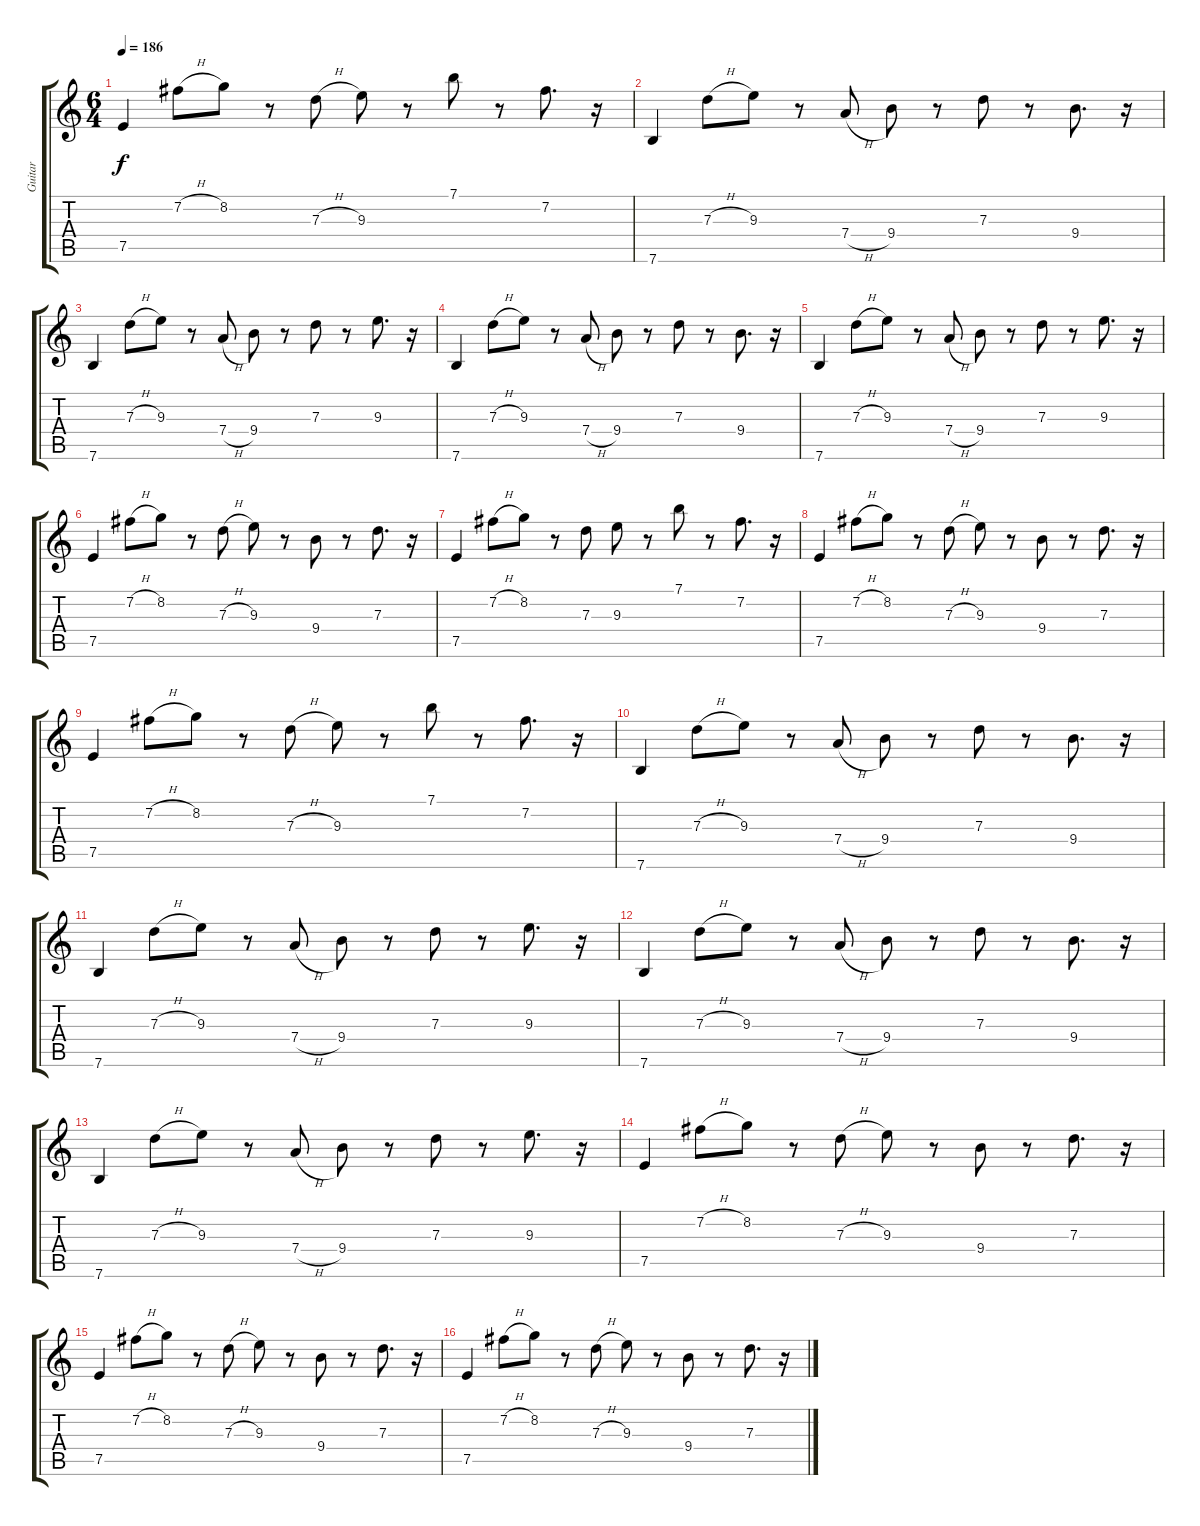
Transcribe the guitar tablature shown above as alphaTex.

\track ("Guitar" "Guitar") {instrument electricguitarclean}
\staff {score tabs}
\tuning (E4 B3 G3 D3 A2 E2) {hide}
\ts (6 4)
\tempo 186
\clef g2
\ks c
7.5.4{dy f} 7.2{h}.8 8.2.8 r.8 7.3{h}.8 9.3.8 r.8 7.1.8 r.8 7.2.8{d} r.16 |
7.6.4 7.3{h}.8 9.3.8 r.8 7.4{h}.8 9.4.8 r.8 7.3.8 r.8 9.4.8{d} r.16 |
7.6.4 7.3{h}.8 9.3.8 r.8 7.4{h}.8 9.4.8 r.8 7.3.8 r.8 9.3.8{d} r.16 |
7.6.4 7.3{h}.8 9.3.8 r.8 7.4{h}.8 9.4.8 r.8 7.3.8 r.8 9.4.8{d} r.16 |
7.6.4 7.3{h}.8 9.3.8 r.8 7.4{h}.8 9.4.8 r.8 7.3.8 r.8 9.3.8{d} r.16 |
7.5.4 7.2{h}.8 8.2.8 r.8 7.3{h}.8 9.3.8 r.8 9.4.8 r.8 7.3.8{d} r.16 |
7.5.4 7.2{h}.8 8.2.8 r.8 7.3.8 9.3.8 r.8 7.1.8 r.8 7.2.8{d} r.16 |
7.5.4 7.2{h}.8 8.2.8 r.8 7.3{h}.8 9.3.8 r.8 9.4.8 r.8 7.3.8{d} r.16 |
7.5.4 7.2{h}.8 8.2.8 r.8 7.3{h}.8 9.3.8 r.8 7.1.8 r.8 7.2.8{d} r.16 |
7.6.4 7.3{h}.8 9.3.8 r.8 7.4{h}.8 9.4.8 r.8 7.3.8 r.8 9.4.8{d} r.16 |
7.6.4 7.3{h}.8 9.3.8 r.8 7.4{h}.8 9.4.8 r.8 7.3.8 r.8 9.3.8{d} r.16 |
7.6.4 7.3{h}.8 9.3.8 r.8 7.4{h}.8 9.4.8 r.8 7.3.8 r.8 9.4.8{d} r.16 |
7.6.4 7.3{h}.8 9.3.8 r.8 7.4{h}.8 9.4.8 r.8 7.3.8 r.8 9.3.8{d} r.16 |
7.5.4 7.2{h}.8 8.2.8 r.8 7.3{h}.8 9.3.8 r.8 9.4.8 r.8 7.3.8{d} r.16 |
7.5.4 7.2{h}.8 8.2.8 r.8 7.3{h}.8 9.3.8 r.8 9.4.8 r.8 7.3.8{d} r.16 |
7.5.4 7.2{h}.8 8.2.8 r.8 7.3{h}.8 9.3.8 r.8 9.4.8 r.8 7.3.8{d} r.16
